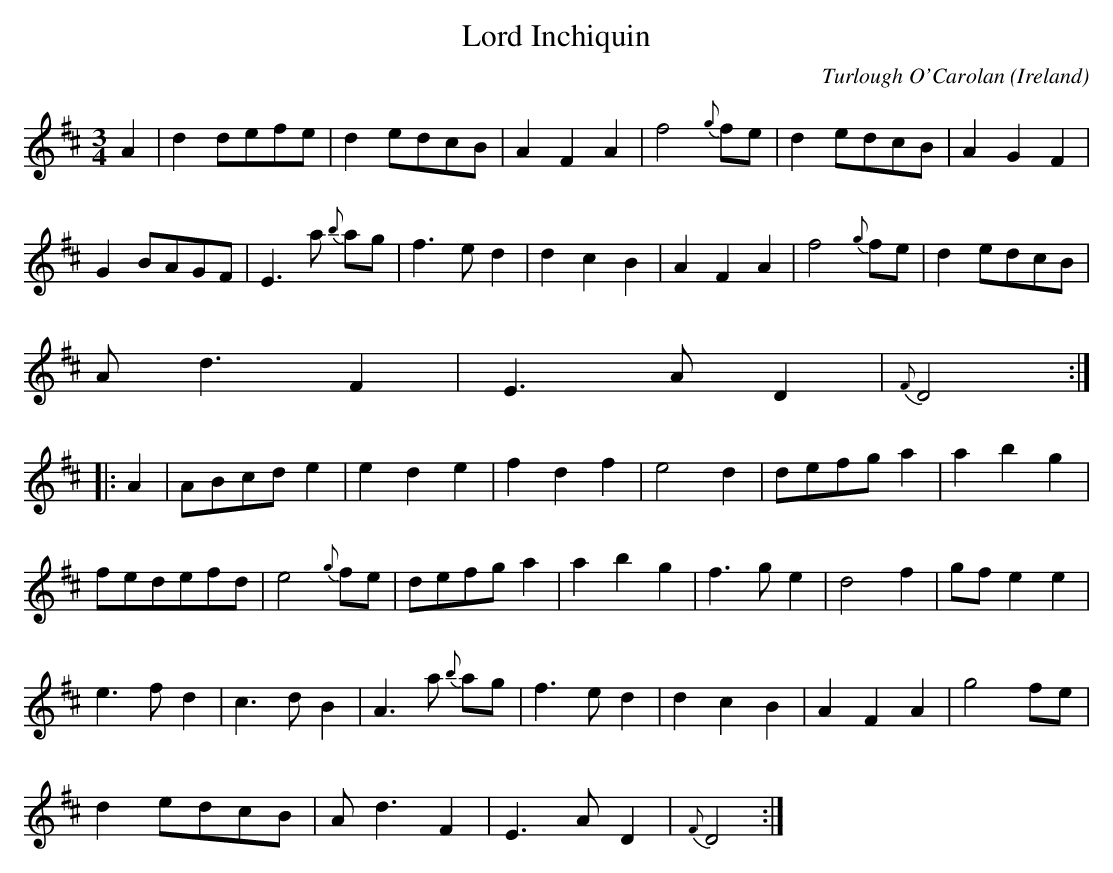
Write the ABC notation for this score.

X:1
T:Lord Inchiquin
C:Turlough O'Carolan
O:Ireland
M:3/4
L:1/8
K:D
A2 | d2 defe | d2 edcB | A2 F2 A2 | f4 {g}fe | d2 edcB | A2 G2 F2 |
G2 BAGF | E3 a {b}ag | f3 e d2 | d2 c2 B2 | A2 F2 A2 | f4 {g}fe | d2 edcB |
A d3 F2 | E3 A D2 | {F}D4 ::
A2 | ABcd e2 | e2 d2 e2 | f2 d2 f2 | e4 d2 | defg a2 | a2 b2 g2 |
fedefd | e4 {g}fe | defg a2 | a2 b2 g2 | f3 g e2 | d4 f2 | gf e2 e2 |
e3 f d2 | c3 d B2 | A3 a {b}ag | f3 e d2 | d2 c2 B2 | A2 F2 A2 | g4 fe |
d2 edcB | A d3 F2 | E3 A D2 | {F}D4 :|
